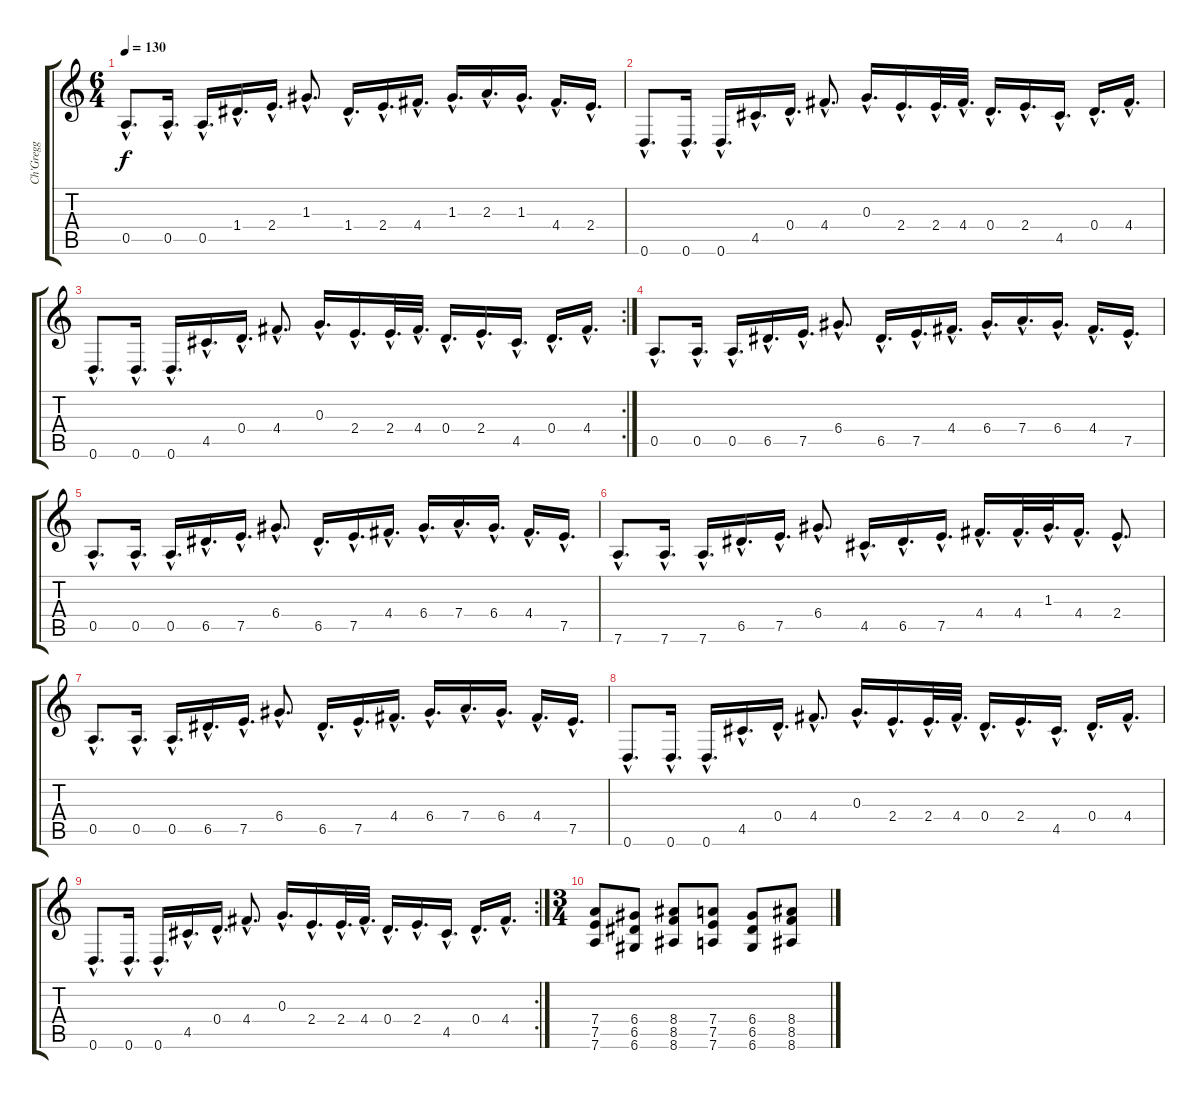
\track ("Ch'Gregg" "Ch'Gregg") {instrument distortionguitar}
\staff {score tabs}
\tuning (E4 B3 G3 D3 A2 D2) {hide}
\ts (6 4)
\tempo 130
\clef g2
\ks c
0.5{hac}.8{d dy f} 0.5{hac}.16{d} 0.5{hac}.16{d} 1.4{hac}.16{d} 2.4{hac}.16{d} 1.3{hac}.8{d} 1.4{hac}.16{d} 2.4{hac}.16{d} 4.4{hac}.16{d} 1.3{hac}.16{d} 2.3{hac}.16{d} 1.3{hac}.16{d} 4.4{hac}.16{d} 2.4{hac}.16{d} |
0.6{hac}.8{d} 0.6{hac}.16{d} 0.6{hac}.16{d} 4.5{hac}.16{d} 0.4{hac}.16{d} 4.4{hac}.8{d} 0.3{hac}.16{d} 2.4{hac}.16{d} 2.4{hac}.32{d} 4.4{hac}.32{d} 0.4{hac}.16{d} 2.4{hac}.16{d} 4.5{hac}.16{d} 0.4{hac}.16{d} 4.4{hac}.16{d} |
\rc 2
0.6{hac}.8{d} 0.6{hac}.16{d} 0.6{hac}.16{d} 4.5{hac}.16{d} 0.4{hac}.16{d} 4.4{hac}.8{d} 0.3{hac}.16{d} 2.4{hac}.16{d} 2.4{hac}.32{d} 4.4{hac}.32{d} 0.4{hac}.16{d} 2.4{hac}.16{d} 4.5{hac}.16{d} 0.4{hac}.16{d} 4.4{hac}.16{d} |
0.5{hac}.8{d} 0.5{hac}.16{d} 0.5{hac}.16{d} 6.5{hac}.16{d} 7.5{hac}.16{d} 6.4{hac}.8{d} 6.5{hac}.16{d} 7.5{hac}.16{d} 4.4{hac}.16{d} 6.4{hac}.16{d} 7.4{hac}.16{d} 6.4{hac}.16{d} 4.4{hac}.16{d} 7.5{hac}.16{d} |
0.5{hac}.8{d} 0.5{hac}.16{d} 0.5{hac}.16{d} 6.5{hac}.16{d} 7.5{hac}.16{d} 6.4{hac}.8{d} 6.5{hac}.16{d} 7.5{hac}.16{d} 4.4{hac}.16{d} 6.4{hac}.16{d} 7.4{hac}.16{d} 6.4{hac}.16{d} 4.4{hac}.16{d} 7.5{hac}.16{d} |
7.6{hac}.8{d volume 16} 7.6{hac}.16{d} 7.6{hac}.16{d volume 16} 6.5{hac}.16{d} 7.5{hac}.16{d} 6.4{hac}.8{d} 4.5{hac}.16{d} 6.5{hac}.16{d} 7.5{hac}.16{d} 4.4{hac}.16{d volume 13} 4.4{hac}.32{d} 1.3{hac}.32{d} 4.4{hac}.16{d} 2.4{hac}.8{d} |
0.5{hac}.8{d} 0.5{hac}.16{d} 0.5{hac}.16{d} 6.5{hac}.16{d} 7.5{hac}.16{d} 6.4{hac}.8{d} 6.5{hac}.16{d} 7.5{hac}.16{d} 4.4{hac}.16{d} 6.4{hac}.16{d} 7.4{hac}.16{d} 6.4{hac}.16{d} 4.4{hac}.16{d} 7.5{hac}.16{d} |
0.6{hac}.8{d} 0.6{hac}.16{d} 0.6{hac}.16{d} 4.5{hac}.16{d} 0.4{hac}.16{d} 4.4{hac}.8{d} 0.3{hac}.16{d} 2.4{hac}.16{d} 2.4{hac}.32{d} 4.4{hac}.32{d} 0.4{hac}.16{d} 2.4{hac}.16{d} 4.5{hac}.16{d} 0.4{hac}.16{d} 4.4{hac}.16{d} |
\rc 2
0.6{hac}.8{d} 0.6{hac}.16{d} 0.6{hac}.16{d} 4.5{hac}.16{d} 0.4{hac}.16{d} 4.4{hac}.8{d} 0.3{hac}.16{d} 2.4{hac}.16{d} 2.4{hac}.32{d} 4.4{hac}.32{d} 0.4{hac}.16{d} 2.4{hac}.16{d} 4.5{hac}.16{d} 0.4{hac}.16{d} 4.4{hac}.16{d} |
\ts (3 4)
(7.4 7.5 7.6).8 (6.4 6.5 6.6).8 (8.4 8.5 8.6).8 (7.4 7.5 7.6).8 (6.4 6.5 6.6).8 (8.4 8.5 8.6).8
